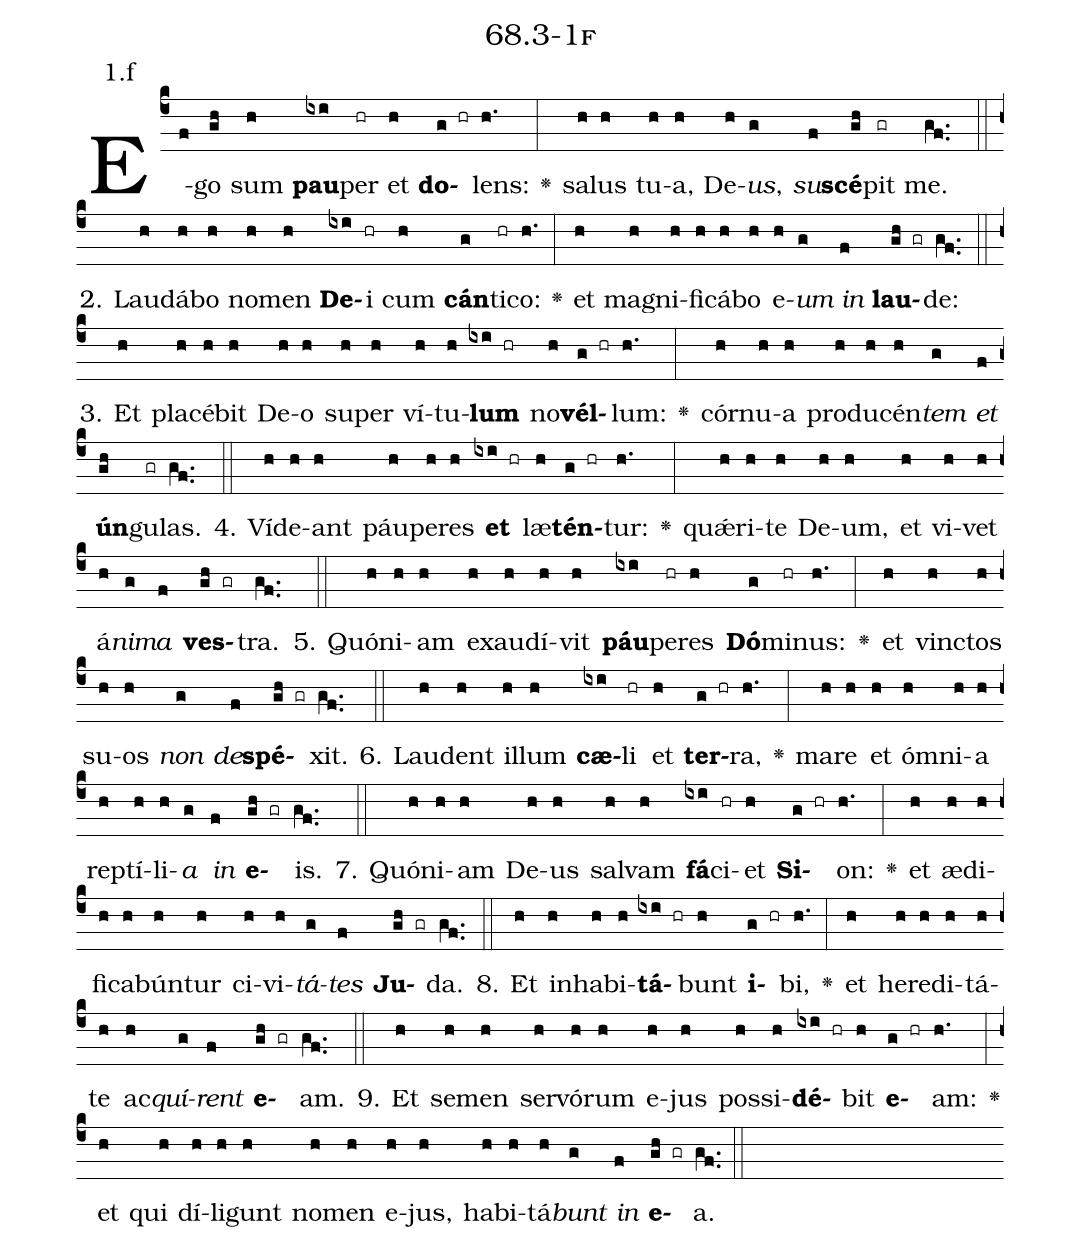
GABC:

name: 68.3-1f;
annotation: 1.f;
%%
(c4)E(f)go(gh) sum(h) <b>pau</b>(ixi)per(hr) et(h) <b>do</b>(g hr)lens:(h.) <v>\greheightstar</v>(:) sa(h)lus(h) tu(h)a,(h) De(h)<i>us</i>,(g) <i>su</i>(f)<b>scé</b>(gh)pit(gr) me.(gf..) (::)
2. Lau(h)dá(h)bo(h) no(h)men(h) <b>De</b>(ixi)i(hr) cum(h) <b>cán</b>(g)ti(hr)co:(h.) <v>\greheightstar</v>(:) et(h) ma(h)gni(h)fi(h)cá(h)bo(h) e(h)<i>um</i>(g) <i>in</i>(f) <b>lau</b>(gh gr)de:(gf..) (::)
3. Et(h) pla(h)cé(h)bit(h) De(h)o(h) su(h)per(h) ví(h)tu(h)<b>lum</b>(ixi hr) no(h)<b>vél</b>(g hr)lum:(h.) <v>\greheightstar</v>(:) cór(h)nu(h)a(h) pro(h)du(h)cén(h)<i>tem</i>(g) <i>et</i>(f) <b>ún</b>(gh)gu(gr)las.(gf..) (::)
4. Ví(h)de(h)ant(h) páu(h)pe(h)res(h) <b>et</b>(ixi hr) læ(h)<b>tén</b>(g hr)tur:(h.) <v>\greheightstar</v>(:) quǽ(h)ri(h)te(h) De(h)um,(h) et(h) vi(h)vet(h) á(h)<i>ni</i>(g)<i>ma</i>(f) <b>ves</b>(gh gr)tra.(gf..) (::)
5. Quón(h)i(h)am(h) ex(h)au(h)dí(h)vit(h) <b>páu</b>(ixi)pe(hr)res(h) <b>Dó</b>(g)mi(hr)nus:(h.) <v>\greheightstar</v>(:) et(h) vinc(h)tos(h) su(h)os(h) <i>non</i>(g) <i>de</i>(f)<b>spé</b>(gh gr)xit.(gf..) (::)
6. Lau(h)dent(h) il(h)lum(h) <b>cæ</b>(ixi)li(hr) et(h) <b>ter</b>(g hr)ra,(h.) <v>\greheightstar</v>(:) ma(h)re(h) et(h) óm(h)ni(h)a(h) rep(h)tí(h)li(h)<i>a</i>(g) <i>in</i>(f) <b>e</b>(gh gr)is.(gf..) (::)
7. Quón(h)i(h)am(h) De(h)us(h) sal(h)vam(h) <b>fá</b>(ixi)ci(hr)et(h) <b>Si</b>(g hr)on:(h.) <v>\greheightstar</v>(:) et(h) æ(h)di(h)fi(h)ca(h)bún(h)tur(h) ci(h)vi(h)<i>tá</i>(g)<i>tes</i>(f) <b>Ju</b>(gh gr)da.(gf..) (::)
8. Et(h) in(h)ha(h)bi(h)<b>tá</b>(ixi hr)bunt(h) <b>i</b>(g hr)bi,(h.) <v>\greheightstar</v>(:) et(h) he(h)re(h)di(h)tá(h)te(h) ac(h)<i>quí</i>(g)<i>rent</i>(f) <b>e</b>(gh gr)am.(gf..) (::)
9. Et(h) se(h)men(h) ser(h)vó(h)rum(h) e(h)jus(h) pos(h)si(h)<b>dé</b>(ixi hr)bit(h) <b>e</b>(g hr)am:(h.) <v>\greheightstar</v>(:) et(h) qui(h) dí(h)li(h)gunt(h) no(h)men(h) e(h)jus,(h) ha(h)bi(h)tá(h)<i>bunt</i>(g) <i>in</i>(f) <b>e</b>(gh gr)a.(gf..) (::)
